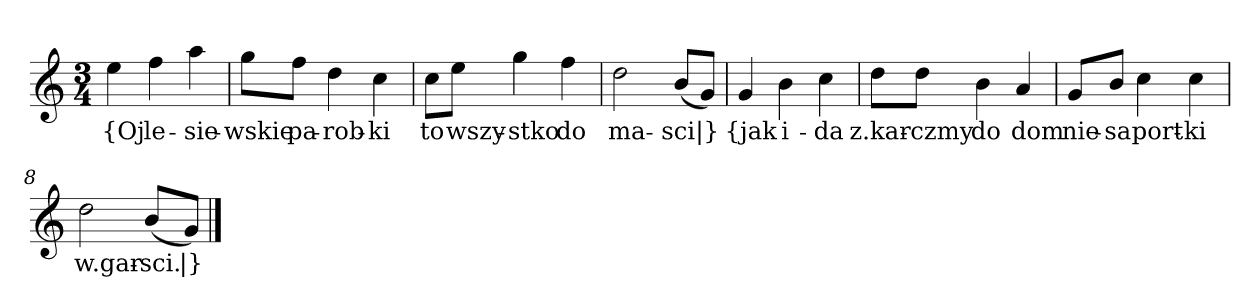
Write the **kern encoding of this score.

**kern	**text
*part1	*part1
*staff1	*staff1
*clefG2	*
*k[]	*
*C:	*
*M3/4	*
=	=
4ee	{Oj
4ff	le-
4aa	-sie-
=2	=2
8gg\L	-wskie
8ff\J	pa-
4dd	-rob-
4cc	-ki
=3	=3
8cc\L	to
8ee\J	wszy-
4gg	-stko
4ff	do
=4	=4
2dd	ma-
(8b/L	-sci
8g/J)	|}
=5y	=5y
4g	{jak
4b	i-
4cc	-da
=6	=6
8dd\L	z.kar-
8dd\J	-czmy
4b	do
4a	dom
=7	=7
8g/L	nie-
8b/J	-sa
4cc	port-
4cc	-ki
=8	=8
2dd	w.gar-
(8b/L	-sci.
8g/J)	|}
==	==
*-	*-
